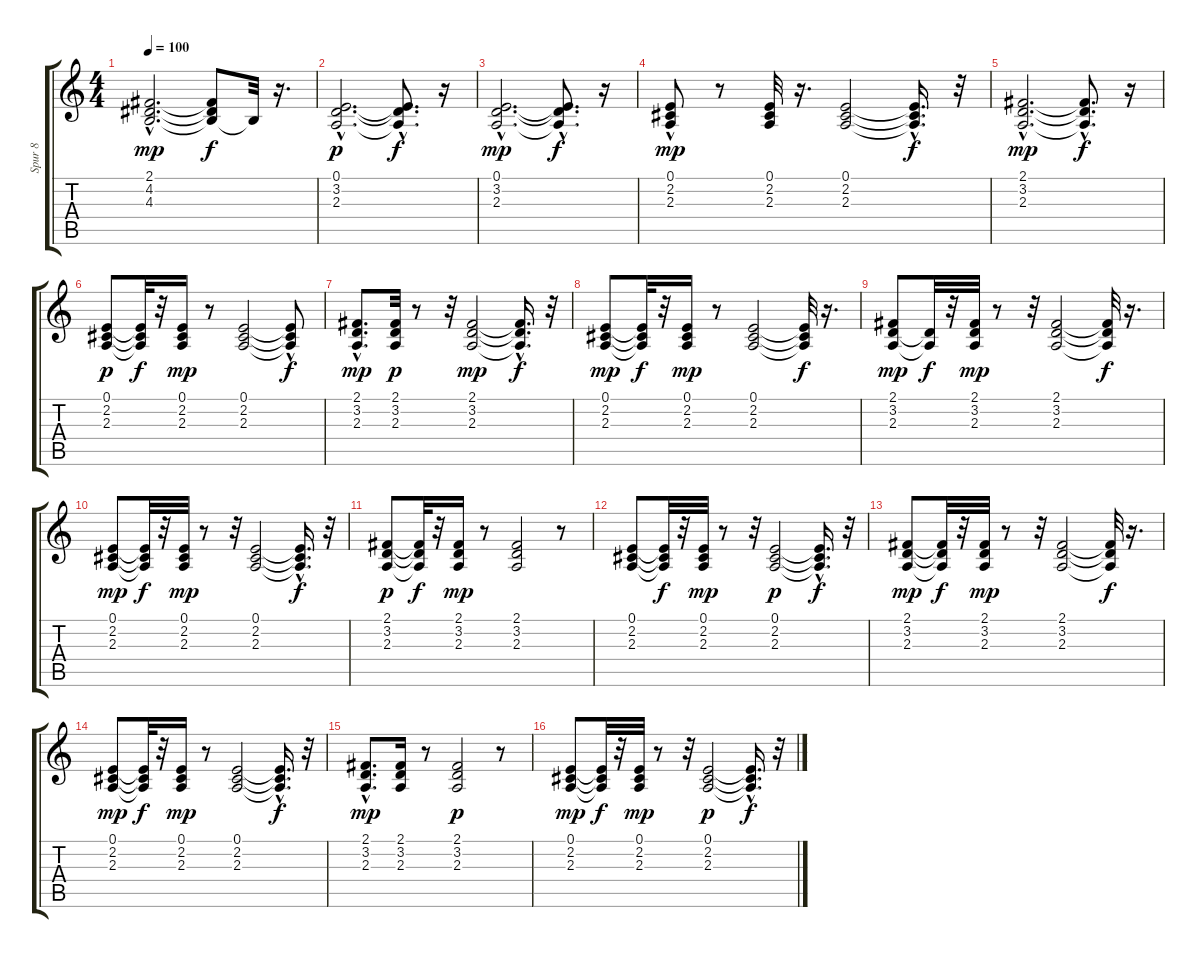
\track ("Spur 8" "Spur 8") {instrument pad3polysynth}
\staff {score tabs}
\tuning (E4 B3 G3 D3 A2 E2) {hide}
\ts (4 4)
\tempo 100
\clef g2
\ks c
(2.1{hac} 4.2{hac} 4.3{hac}).2{d dy mp} (2.1{t} 4.2{t} 4.3{t}).8{dy f} 4.3{t}.32 r.16{d} |
(0.1{hac} 3.2{hac} 2.3{hac}).2{d dy p} (0.1{hac t} 3.2{t} 2.3{hac t}).8{d dy f} r.16 |
(0.1{hac} 3.2{hac} 2.3{hac}).2{d dy mp} (0.1{hac t} 3.2{t} 2.3{hac t}).8{d dy f} r.16 |
(0.1{hac} 2.2 2.3).8{dy mp} r.8 (0.1 2.2 2.3).32 r.16{d} (0.1 2.2 2.3).2 (0.1{hac t} 2.2{t} 2.3{t}).16{d dy f} r.32 |
(2.1{hac} 3.2{hac} 2.3{hac}).2{d dy mp} (2.1{hac t} 3.2{hac t} 2.3{hac t}).8{d dy f} r.16 |
(0.1 2.2 2.3).8{dy p} (0.1{t} 2.2{t} 2.3{t}).32{dy f} r.32 (0.1 2.2 2.3).16{dy mp} r.8 (0.1 2.2 2.3).2 (0.1{t} 2.2{hac t} 2.3{hac t}).8{dy f} |
(2.1 3.2{hac} 2.3{hac}).8{d dy mp} (2.1 3.2 2.3).32{dy p} r.8 r.32 (2.1 3.2 2.3).2{dy mp} (2.1{t} 3.2{hac t} 2.3{t}).16{d dy f} r.32 |
(0.1 2.2 2.3).8{dy mp} (0.1{t} 2.2{t} 2.3{t}).32{dy f} r.32 (0.1 2.2 2.3).16{dy mp} r.8 (0.1 2.2 2.3).2 (0.1{t} 2.2{t} 2.3{t}).32{dy f} r.16{d} |
(2.1 3.2 2.3).8{dy mp} (3.2{t} 2.3{t}).32{dy f} r.32 (2.1 3.2 2.3).32{dy mp} r.8 r.32 (2.1 3.2 2.3).2 (2.1{t} 3.2{t} 2.3{t}).32{dy f} r.16{d} |
(0.1 2.2 2.3).8{dy mp} (0.1{t} 2.2{t} 2.3{t}).32{dy f} r.32 (0.1 2.2 2.3).32{dy mp} r.8 r.32 (0.1 2.2 2.3).2 (0.1{hac t} 2.2{hac t} 2.3{t}).16{d dy f} r.32 |
(2.1 3.2 2.3).8{dy p} (2.1{t} 3.2{t} 2.3{t}).32{dy f} r.32 (2.1 3.2 2.3).16{dy mp} r.8 (2.1 3.2 2.3).2 r.8 |
(0.1 2.2 2.3).8 (0.1{t} 2.2{t} 2.3{t}).32{dy f} r.32 (0.1 2.2 2.3).32{dy mp} r.8 r.32 (0.1 2.2 2.3).2{dy p} (0.1{t} 2.2{hac t} 2.3{t}).16{d dy f} r.32 |
(2.1 3.2 2.3).8{dy mp} (2.1{t} 3.2{t} 2.3{t}).32{dy f} r.32 (2.1 3.2 2.3).32{dy mp} r.8 r.32 (2.1 3.2 2.3).2 (2.1{t} 3.2{t} 2.3{t}).32{dy f} r.16{d} |
(0.1 2.2 2.3).8{dy mp} (0.1{t} 2.2{t} 2.3{t}).32{dy f} r.32 (0.1 2.2 2.3).16{dy mp} r.8 (0.1 2.2 2.3).2 (0.1{hac t} 2.2{hac t} 2.3{t}).16{d dy f} r.32 |
(2.1 3.2{hac} 2.3{hac}).8{d dy mp} (2.1 3.2 2.3).16 r.8 (2.1 3.2 2.3).2{dy p} r.8 |
(0.1 2.2 2.3).8{dy mp} (0.1{t} 2.2{t} 2.3{t}).32{dy f} r.32 (0.1 2.2 2.3).32{dy mp} r.8 r.32 (0.1 2.2 2.3).2{dy p} (0.1{hac t} 2.2{t} 2.3{t}).16{d dy f} r.32
